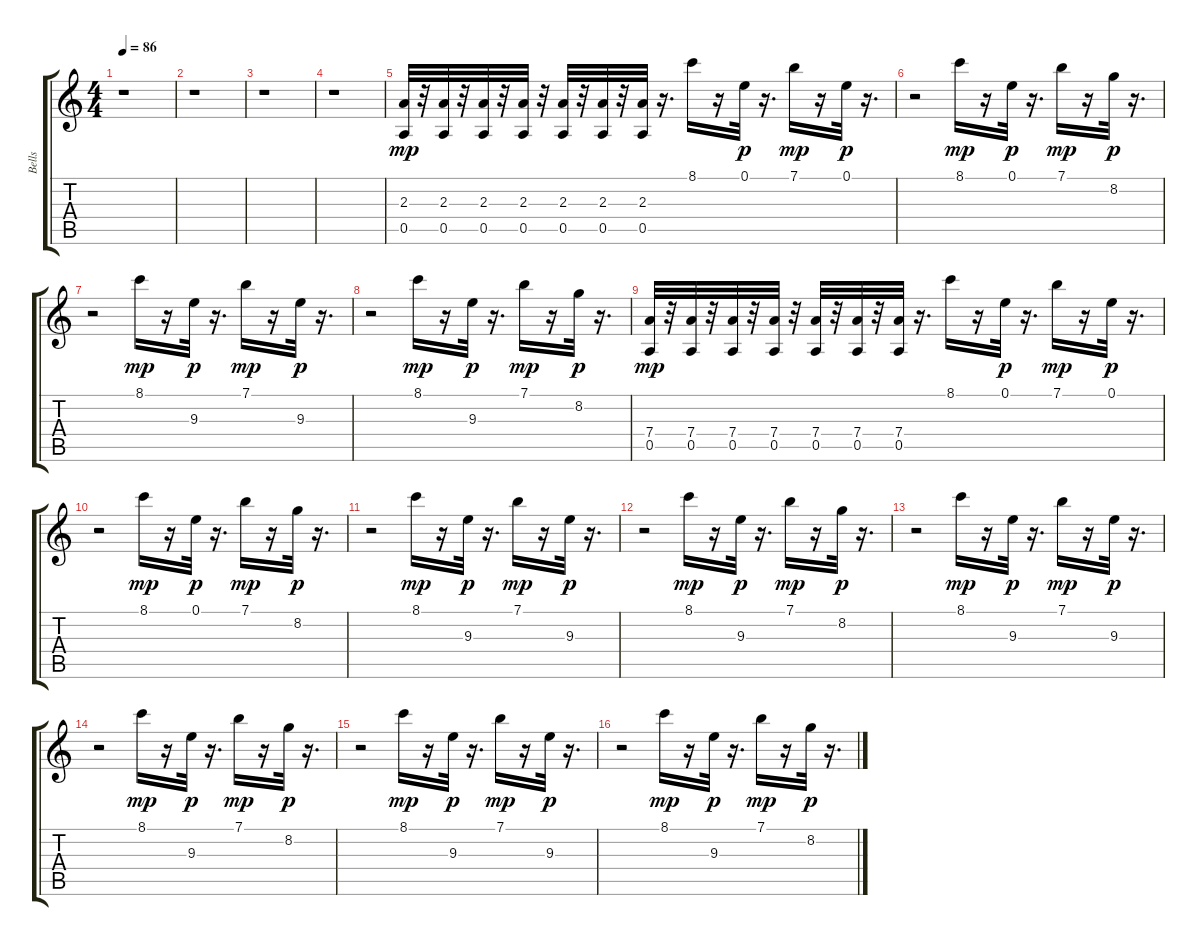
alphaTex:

\track ("Bells" "Bells") {instrument acousticguitarsteel}
\staff {score tabs}
\tuning (E4 B3 G3 D3 A2 E2) {hide}
\ts (4 4)
\tempo 86
\clef g2
\ks c
r.1{dy mp} |
r.1 |
r.1 |
r.1 |
(2.3 0.5).32 r.32 (2.3 0.5).32 r.32 (2.3 0.5).32 r.32 (2.3 0.5).32 r.32 (2.3 0.5).32 r.32 (2.3 0.5).32 r.32 (2.3 0.5).32 r.16{d} 8.1.16 r.16 0.1.32{dy p} r.16{d} 7.1.16{dy mp} r.16 0.1.32{dy p} r.16{d} |
r.2 8.1.16{dy mp} r.16 0.1.32{dy p} r.16{d} 7.1.16{dy mp} r.16 8.2.32{dy p} r.16{d} |
r.2 8.1.16{dy mp} r.16 9.3.32{dy p} r.16{d} 7.1.16{dy mp} r.16 9.3.32{dy p} r.16{d} |
r.2 8.1.16{dy mp} r.16 9.3.32{dy p} r.16{d} 7.1.16{dy mp} r.16 8.2.32{dy p} r.16{d} |
(7.4 0.5).32{dy mp} r.32 (7.4 0.5).32 r.32 (7.4 0.5).32 r.32 (7.4 0.5).32 r.32 (7.4 0.5).32 r.32 (7.4 0.5).32 r.32 (7.4 0.5).32 r.16{d} 8.1.16 r.16 0.1.32{dy p} r.16{d} 7.1.16{dy mp} r.16 0.1.32{dy p} r.16{d} |
r.2 8.1.16{dy mp} r.16 0.1.32{dy p} r.16{d} 7.1.16{dy mp} r.16 8.2.32{dy p} r.16{d} |
r.2 8.1.16{dy mp} r.16 9.3.32{dy p} r.16{d} 7.1.16{dy mp} r.16 9.3.32{dy p} r.16{d} |
r.2 8.1.16{dy mp} r.16 9.3.32{dy p} r.16{d} 7.1.16{dy mp} r.16 8.2.32{dy p} r.16{d} |
r.2 8.1.16{dy mp} r.16 9.3.32{dy p} r.16{d} 7.1.16{dy mp} r.16 9.3.32{dy p} r.16{d} |
r.2 8.1.16{dy mp} r.16 9.3.32{dy p} r.16{d} 7.1.16{dy mp} r.16 8.2.32{dy p} r.16{d} |
r.2 8.1.16{dy mp} r.16 9.3.32{dy p} r.16{d} 7.1.16{dy mp} r.16 9.3.32{dy p} r.16{d} |
r.2 8.1.16{dy mp} r.16 9.3.32{dy p} r.16{d} 7.1.16{dy mp} r.16 8.2.32{dy p} r.16{d}
